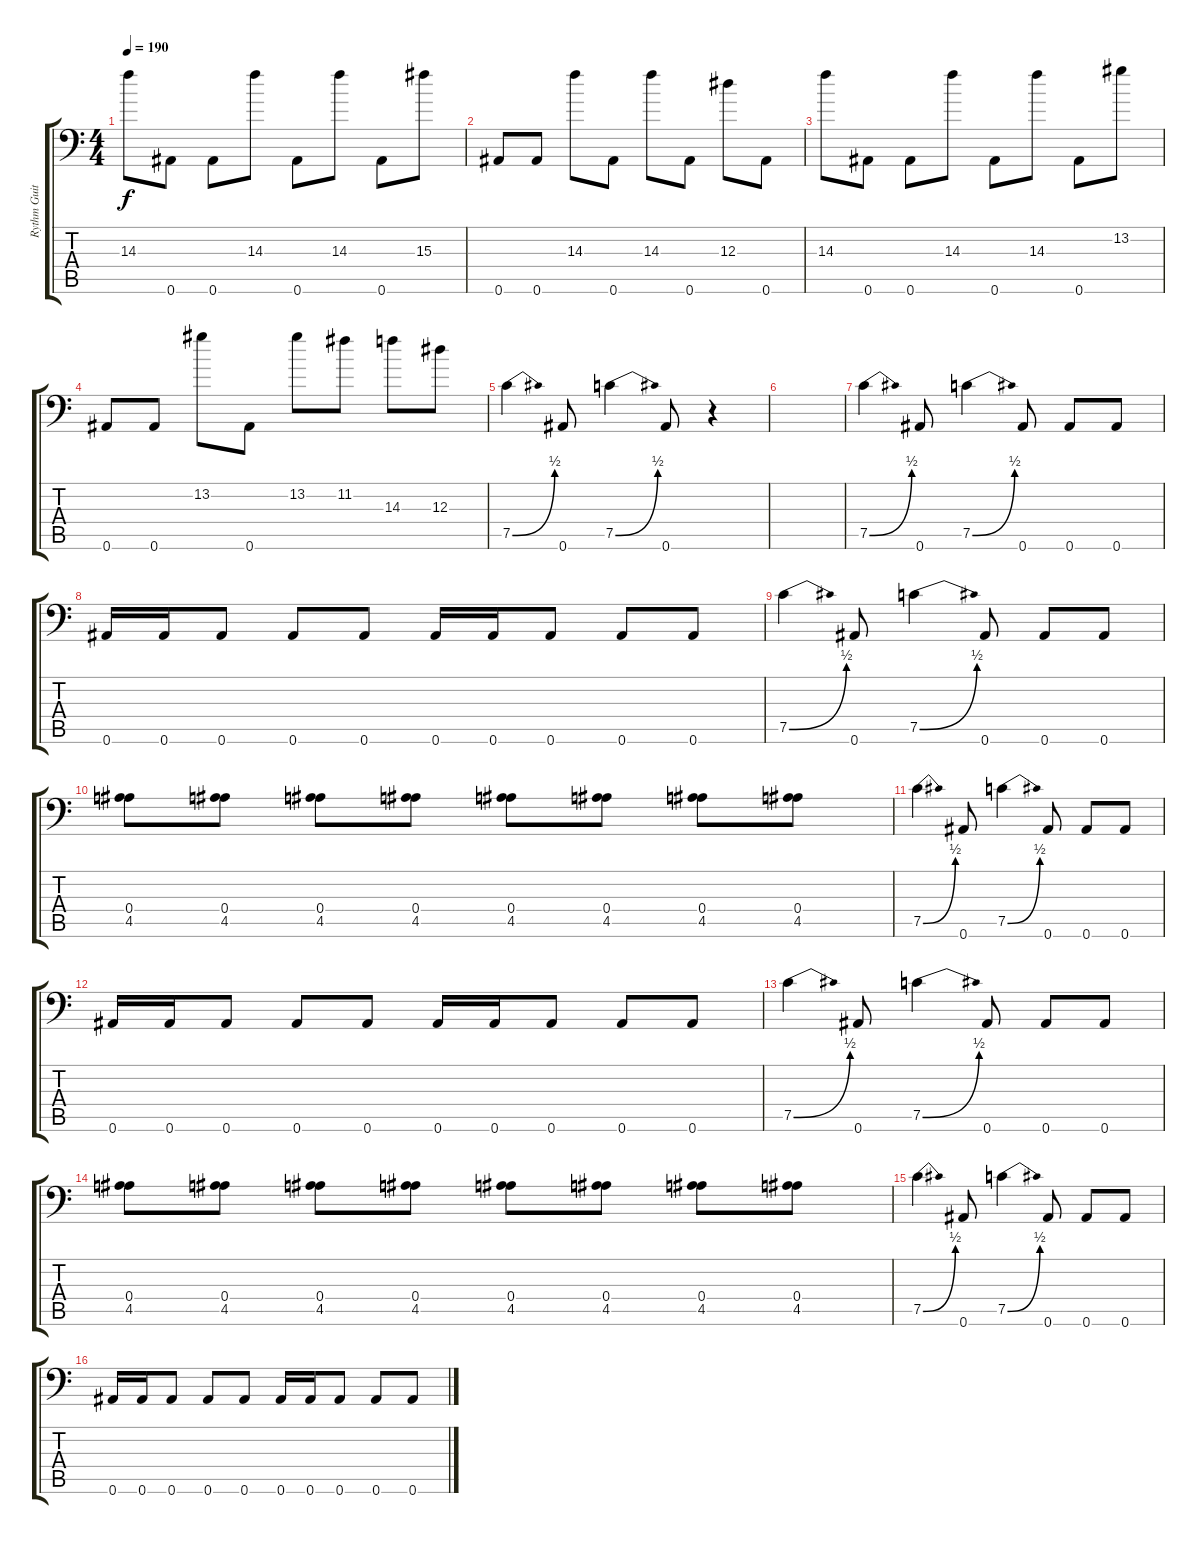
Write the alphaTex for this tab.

\track ("Rythm Guitar #1" "Rythm Guit") {instrument distortionguitar}
\staff {score tabs}
\tuning (C4 G3 Eb3 Bb2 F2 Bb1) {hide}
\ts (4 4)
\tempo 190
\clef f4
\ks c
14.3.8{dy f} 0.6.8 0.6.8 14.3.8 0.6.8 14.3.8 0.6.8 15.3.8 |
0.6.8 0.6.8 14.3.8 0.6.8 14.3.8 0.6.8 12.3.8 0.6.8 |
14.3.8 0.6.8 0.6.8 14.3.8 0.6.8 14.3.8 0.6.8 13.2.8 |
0.6.8 0.6.8 13.2.8 0.6.8 13.2.8 11.2.8 14.3.8 12.3.8 |
7.5{be (bend 0 0 60 2)}.4 0.6.8 7.5{be (bend 0 0 60 2)}.4 0.6.8 r.4 |
|
7.5{be (bend 0 0 60 2)}.4 0.6.8 7.5{be (bend 0 0 60 2)}.4 0.6.8 0.6.8 0.6.8 |
0.6.16 0.6.16 0.6.8 0.6.8 0.6.8 0.6.16 0.6.16 0.6.8 0.6.8 0.6.8 |
7.5{be (bend 0 0 60 2)}.4 0.6.8 7.5{be (bend 0 0 60 2)}.4 0.6.8 0.6.8 0.6.8 |
(0.4 4.5).8 (0.4 4.5).8 (0.4 4.5).8 (0.4 4.5).8 (0.4 4.5).8 (0.4 4.5).8 (0.4 4.5).8 (0.4 4.5).8 |
7.5{be (bend 0 0 60 2)}.4 0.6.8 7.5{be (bend 0 0 60 2)}.4 0.6.8 0.6.8 0.6.8 |
0.6.16 0.6.16 0.6.8 0.6.8 0.6.8 0.6.16 0.6.16 0.6.8 0.6.8 0.6.8 |
7.5{be (bend 0 0 60 2)}.4 0.6.8 7.5{be (bend 0 0 60 2)}.4 0.6.8 0.6.8 0.6.8 |
(0.4 4.5).8 (0.4 4.5).8 (0.4 4.5).8 (0.4 4.5).8 (0.4 4.5).8 (0.4 4.5).8 (0.4 4.5).8 (0.4 4.5).8 |
7.5{be (bend 0 0 60 2)}.4 0.6.8 7.5{be (bend 0 0 60 2)}.4 0.6.8 0.6.8 0.6.8 |
0.6.16 0.6.16 0.6.8 0.6.8 0.6.8 0.6.16 0.6.16 0.6.8 0.6.8 0.6.8
